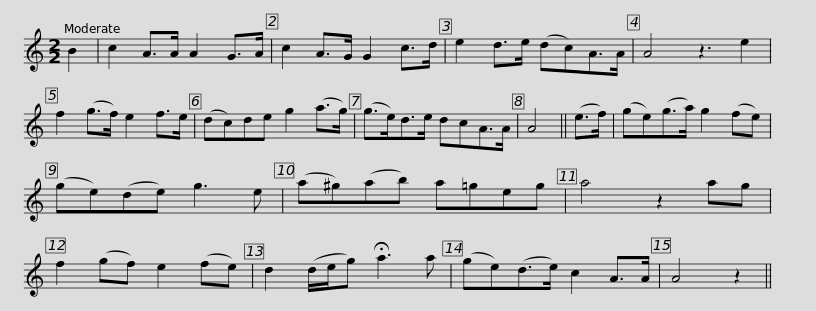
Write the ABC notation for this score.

X:1
L:1/8
M:2/2
I:linebreak $
K:C
V:1 treble
V:1
 B2 | c2 A>A A2 G>A | c2 A>G G2 c>d | e2 d>e (dc)A>A | A4 z3 e2 | %5
 f2 (g>f) e2 f>e | (dc)de g2 (a>g) |$ (g>e)d>e dcA>A | A4 || (e>f) | %10
 (ge)(g>a) g2 (fe) | (ge)(de) g3 e | (a^g)(ab) a=geg | a4 z2 ag |$ f2 (gf) e2 (fe) | %15
 d2 (d/e/g) !fermata!a3 a | (ge)(d>e) c2 A>A | A4 z2 || %18
